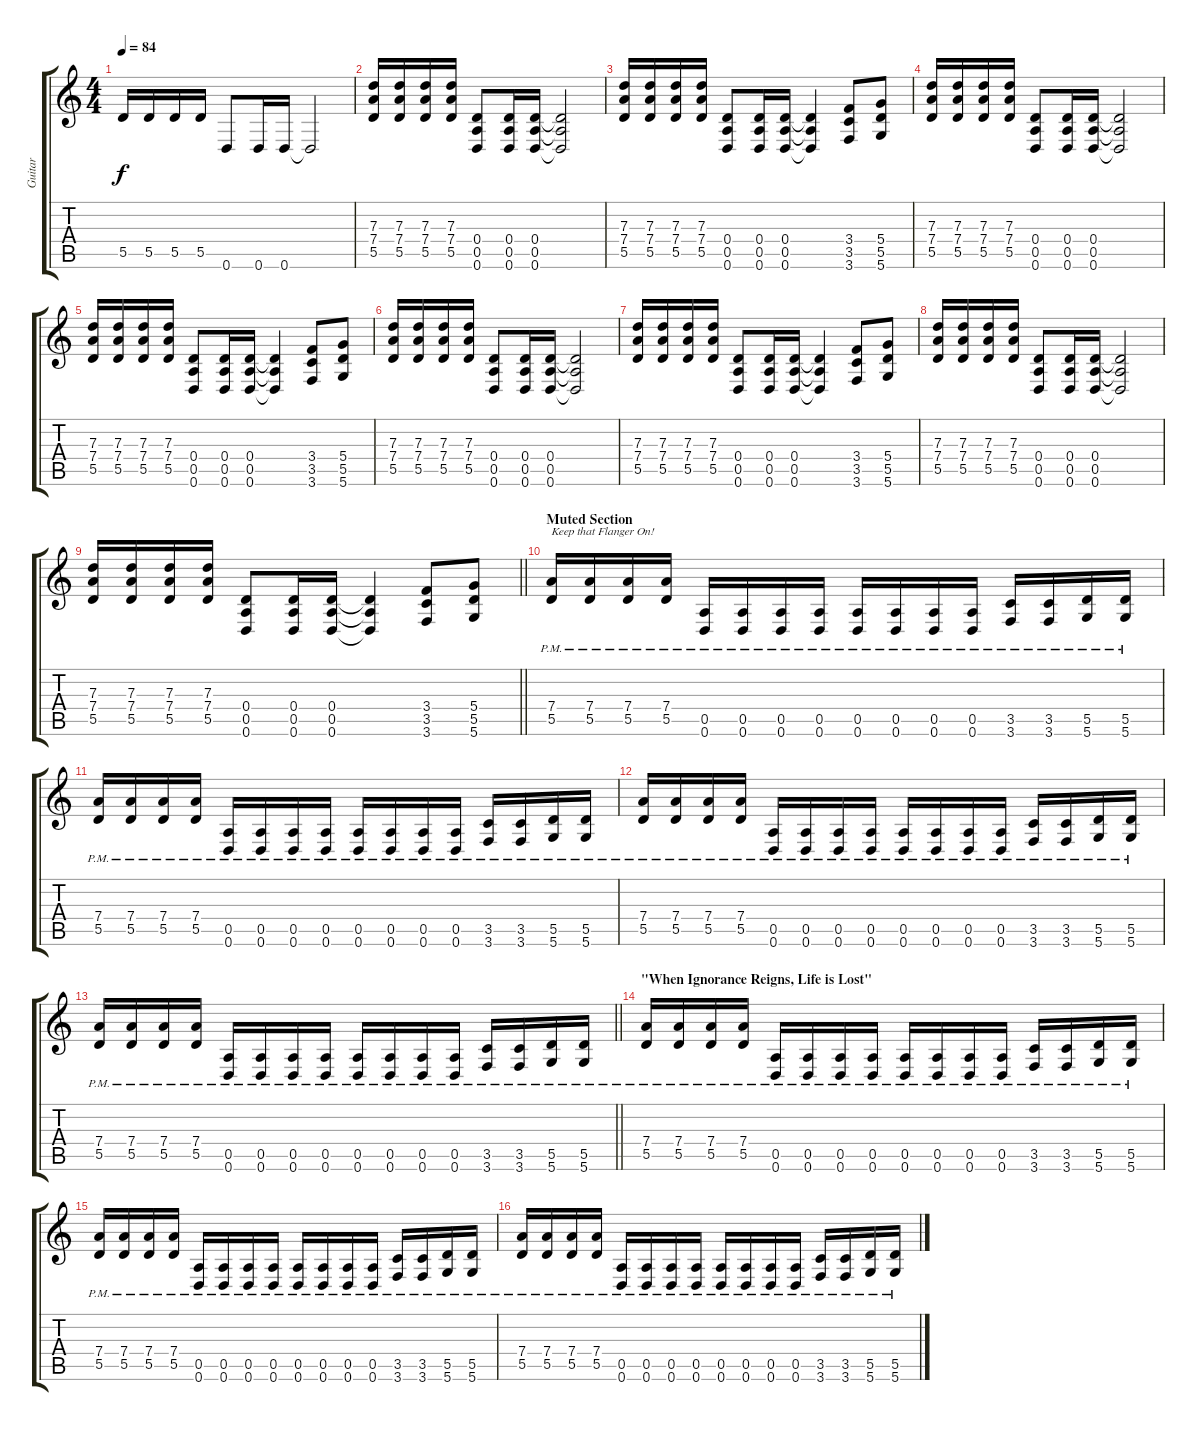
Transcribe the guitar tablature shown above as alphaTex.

\track ("Guitar" "Guitar") {instrument overdrivenguitar}
\staff {score tabs}
\tuning (E4 B3 G3 D3 A2 D2) {hide}
\ts (4 4)
\tempo 84
\clef g2
\ks c
5.5.16{dy f} 5.5.16 5.5.16 5.5.16 0.6.8 0.6.16 0.6.16 0.6{t}.2 |
(7.3 7.4 5.5).16 (7.3 7.4 5.5).16 (7.3 7.4 5.5).16 (7.3 7.4 5.5).16 (0.4 0.5 0.6).8 (0.4 0.5 0.6).16 (0.4 0.5 0.6).16 (0.4{t} 0.5{t} 0.6{t}).2 |
(7.3 7.4 5.5).16 (7.3 7.4 5.5).16 (7.3 7.4 5.5).16 (7.3 7.4 5.5).16 (0.4 0.5 0.6).8 (0.4 0.5 0.6).16 (0.4 0.5 0.6).16 (0.4{t} 0.5{t} 0.6{t}).4 (3.4 3.5 3.6).8 (5.4 5.5 5.6).8 |
(7.3 7.4 5.5).16 (7.3 7.4 5.5).16 (7.3 7.4 5.5).16 (7.3 7.4 5.5).16 (0.4 0.5 0.6).8 (0.4 0.5 0.6).16 (0.4 0.5 0.6).16 (0.4{t} 0.5{t} 0.6{t}).2 |
(7.3 7.4 5.5).16 (7.3 7.4 5.5).16 (7.3 7.4 5.5).16 (7.3 7.4 5.5).16 (0.4 0.5 0.6).8 (0.4 0.5 0.6).16 (0.4 0.5 0.6).16 (0.4{t} 0.5{t} 0.6{t}).4 (3.4 3.5 3.6).8 (5.4 5.5 5.6).8 |
(7.3 7.4 5.5).16 (7.3 7.4 5.5).16 (7.3 7.4 5.5).16 (7.3 7.4 5.5).16 (0.4 0.5 0.6).8 (0.4 0.5 0.6).16 (0.4 0.5 0.6).16 (0.4{t} 0.5{t} 0.6{t}).2 |
(7.3 7.4 5.5).16 (7.3 7.4 5.5).16 (7.3 7.4 5.5).16 (7.3 7.4 5.5).16 (0.4 0.5 0.6).8 (0.4 0.5 0.6).16 (0.4 0.5 0.6).16 (0.4{t} 0.5{t} 0.6{t}).4 (3.4 3.5 3.6).8 (5.4 5.5 5.6).8 |
(7.3 7.4 5.5).16 (7.3 7.4 5.5).16 (7.3 7.4 5.5).16 (7.3 7.4 5.5).16 (0.4 0.5 0.6).8 (0.4 0.5 0.6).16 (0.4 0.5 0.6).16 (0.4{t} 0.5{t} 0.6{t}).2 |
\barLineRight lightlight
(7.3 7.4 5.5).16 (7.3 7.4 5.5).16 (7.3 7.4 5.5).16 (7.3 7.4 5.5).16 (0.4 0.5 0.6).8 (0.4 0.5 0.6).16 (0.4 0.5 0.6).16 (0.4{t} 0.5{t} 0.6{t}).4 (3.4 3.5 3.6).8 (5.4 5.5 5.6).8 |
\section ("" "Muted Section")
(7.4{pm} 5.5{pm}).16{txt "Keep that Flanger On!"} (7.4{pm} 5.5{pm}).16 (7.4{pm} 5.5{pm}).16 (7.4{pm} 5.5{pm}).16 (0.5{pm} 0.6{pm}).16 (0.5{pm} 0.6{pm}).16 (0.5{pm} 0.6{pm}).16 (0.5{pm} 0.6{pm}).16 (0.5{pm} 0.6{pm}).16 (0.5{pm} 0.6{pm}).16 (0.5{pm} 0.6{pm}).16 (0.5{pm} 0.6{pm}).16 (3.5{pm} 3.6{pm}).16 (3.5{pm} 3.6{pm}).16 (5.5{pm} 5.6{pm}).16 (5.5{pm} 5.6{pm}).16 |
(7.4{pm} 5.5{pm}).16 (7.4{pm} 5.5{pm}).16 (7.4{pm} 5.5{pm}).16 (7.4{pm} 5.5{pm}).16 (0.5{pm} 0.6{pm}).16 (0.5{pm} 0.6{pm}).16 (0.5{pm} 0.6{pm}).16 (0.5{pm} 0.6{pm}).16 (0.5{pm} 0.6{pm}).16 (0.5{pm} 0.6{pm}).16 (0.5{pm} 0.6{pm}).16 (0.5{pm} 0.6{pm}).16 (3.5{pm} 3.6{pm}).16 (3.5{pm} 3.6{pm}).16 (5.5{pm} 5.6{pm}).16 (5.5{pm} 5.6{pm}).16 |
(7.4{pm} 5.5{pm}).16 (7.4{pm} 5.5{pm}).16 (7.4{pm} 5.5{pm}).16 (7.4{pm} 5.5{pm}).16 (0.5{pm} 0.6{pm}).16 (0.5{pm} 0.6{pm}).16 (0.5{pm} 0.6{pm}).16 (0.5{pm} 0.6{pm}).16 (0.5{pm} 0.6{pm}).16 (0.5{pm} 0.6{pm}).16 (0.5{pm} 0.6{pm}).16 (0.5{pm} 0.6{pm}).16 (3.5{pm} 3.6{pm}).16 (3.5{pm} 3.6{pm}).16 (5.5{pm} 5.6{pm}).16 (5.5{pm} 5.6{pm}).16 |
\barLineRight lightlight
(7.4{pm} 5.5{pm}).16 (7.4{pm} 5.5{pm}).16 (7.4{pm} 5.5{pm}).16 (7.4{pm} 5.5{pm}).16 (0.5{pm} 0.6{pm}).16 (0.5{pm} 0.6{pm}).16 (0.5{pm} 0.6{pm}).16 (0.5{pm} 0.6{pm}).16 (0.5{pm} 0.6{pm}).16 (0.5{pm} 0.6{pm}).16 (0.5{pm} 0.6{pm}).16 (0.5{pm} 0.6{pm}).16 (3.5{pm} 3.6{pm}).16 (3.5{pm} 3.6{pm}).16 (5.5{pm} 5.6{pm}).16 (5.5{pm} 5.6{pm}).16 |
\section ("" "\"When Ignorance Reigns, Life is Lost\"")
(7.4{pm} 5.5{pm}).16 (7.4{pm} 5.5{pm}).16 (7.4{pm} 5.5{pm}).16 (7.4{pm} 5.5{pm}).16 (0.5{pm} 0.6{pm}).16 (0.5{pm} 0.6{pm}).16 (0.5{pm} 0.6{pm}).16 (0.5{pm} 0.6{pm}).16 (0.5{pm} 0.6{pm}).16 (0.5{pm} 0.6{pm}).16 (0.5{pm} 0.6{pm}).16 (0.5{pm} 0.6{pm}).16 (3.5{pm} 3.6{pm}).16 (3.5{pm} 3.6{pm}).16 (5.5{pm} 5.6{pm}).16 (5.5{pm} 5.6{pm}).16 |
(7.4{pm} 5.5{pm}).16 (7.4{pm} 5.5{pm}).16 (7.4{pm} 5.5{pm}).16 (7.4{pm} 5.5{pm}).16 (0.5{pm} 0.6{pm}).16 (0.5{pm} 0.6{pm}).16 (0.5{pm} 0.6{pm}).16 (0.5{pm} 0.6{pm}).16 (0.5{pm} 0.6{pm}).16 (0.5{pm} 0.6{pm}).16 (0.5{pm} 0.6{pm}).16 (0.5{pm} 0.6{pm}).16 (3.5{pm} 3.6{pm}).16 (3.5{pm} 3.6{pm}).16 (5.5{pm} 5.6{pm}).16 (5.5{pm} 5.6{pm}).16 |
(7.4{pm} 5.5{pm}).16 (7.4{pm} 5.5{pm}).16 (7.4{pm} 5.5{pm}).16 (7.4{pm} 5.5{pm}).16 (0.5{pm} 0.6{pm}).16 (0.5{pm} 0.6{pm}).16 (0.5{pm} 0.6{pm}).16 (0.5{pm} 0.6{pm}).16 (0.5{pm} 0.6{pm}).16 (0.5{pm} 0.6{pm}).16 (0.5{pm} 0.6{pm}).16 (0.5{pm} 0.6{pm}).16 (3.5{pm} 3.6{pm}).16 (3.5{pm} 3.6{pm}).16 (5.5{pm} 5.6{pm}).16 (5.5{pm} 5.6{pm}).16
